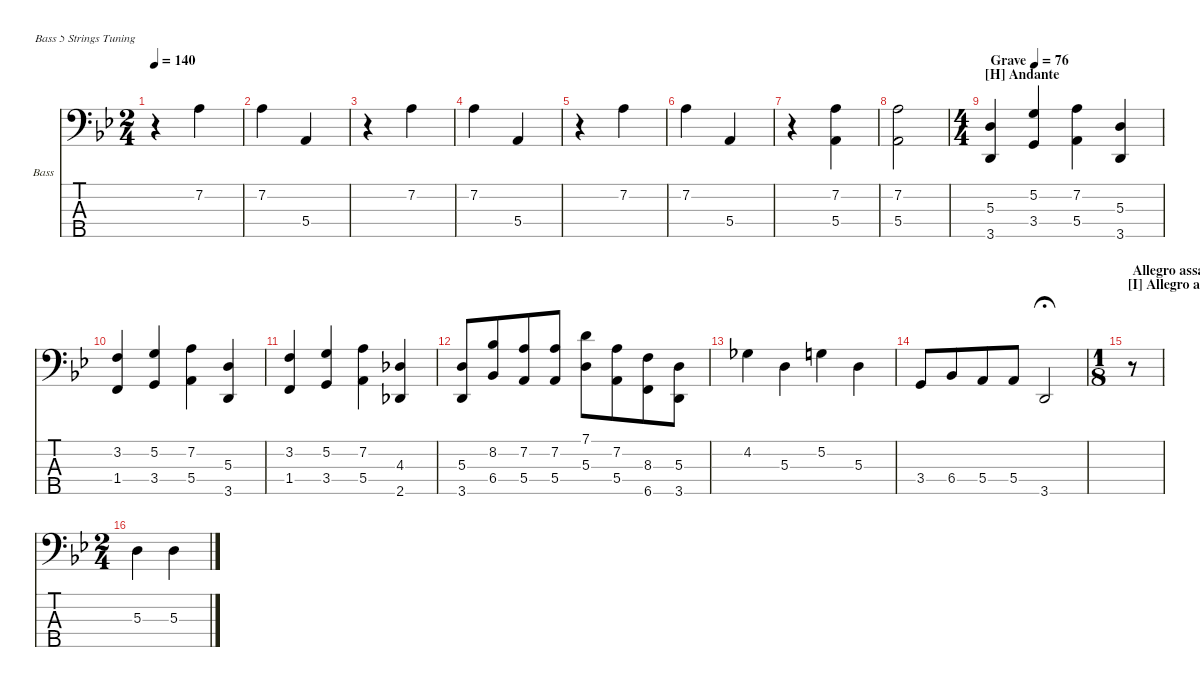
\defaultSystemsLayout 4
\hideDynamics
\bracketExtendMode nobrackets
\firstSystemTrackNameOrientation horizontal
\otherSystemsTrackNameOrientation horizontal
\track ("Electric Bass" "Bass") {instrument electricbassfinger}
\staff {score tabs}
\tuning (G2 D2 A1 E1 B0)
\ts (2 4)
\tempo 140
\clef f4
\ks gminor
r.4{dy f} 7.2.4 |
7.2.4 5.4.4 |
r.4 7.2.4 |
7.2.4 5.4.4 |
r.4 7.2.4 |
7.2.4 5.4.4 |
r.4 (5.4 7.2).4 |
(7.2 5.4).2 |
\ts (4 4)
\beaming (8 4 4)
\section ("H" "Andante")
\tempo (76 "Grave")
(3.5 5.3).4 (3.4 5.2).4 (5.4 7.2).4 (3.5 5.3).4 |
(1.4 3.2).4 (3.4 5.2).4 (5.4 7.2).4 (3.5 5.3).4 |
(1.4 3.2).4 (3.4 5.2).4 (5.4 7.2).4 (2.5 4.3).4 |
(3.5 5.3).8 (6.4 8.2).8 (5.4 7.2).8 (5.4 7.2).8 (5.3 7.1).8 (5.4 7.2).8 (6.5 8.3).8 (3.5 5.3).8 |
4.2.4 5.3.4 5.2.4 5.3.4 |
3.4.8 6.4.8 5.4.8 5.4.8 3.5.2{fermata (medium 0.87)} |
\ts (1 8)
\section ("I" "Allegro assai")
\tempo (140 "Allegro assai")
r.8 |
\ts (2 4)
\beaming (8 4)
5.3.4 5.3.4
